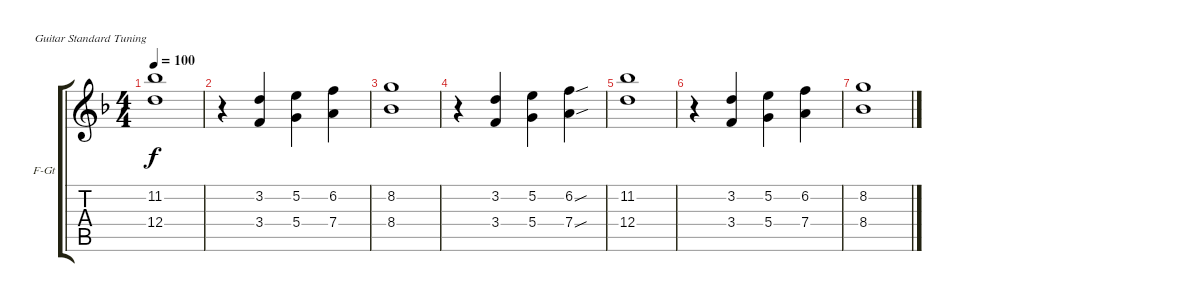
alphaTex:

\defaultSystemsLayout 4
\bracketExtendMode groupsimilarinstruments
\firstSystemTrackNameOrientation horizontal
\otherSystemsTrackNameOrientation horizontal
\track ("Flute arranged for Guitar " "F-Gt") {mute instrument acousticguitarsteel}
\staff {score tabs}
\tuning (E4 B3 G3 D3 A2 E2)
\ts (4 4)
\tempo 100
\clef g2
\scale
0.25
\ks dminor
(12.4 11.2).1{dy f} |
\scale
0.25 r.4 (3.4 3.2).4 (5.4 5.2).4 (7.4 6.2).4 |
\scale
0.25 (8.4 8.2).1 |
\scale
0.25 r.4 (3.4 3.2).4 (5.4 5.2).4 (7.4{sou} 6.2{sou}).4 |
\scale
0.25 (12.4 11.2).1 |
\scale
0.25 r.4 (3.4 3.2).4 (5.4 5.2).4 (7.4 6.2).4 |
\scale
0.25 (8.4 8.2).1 |
\scale
0.25
